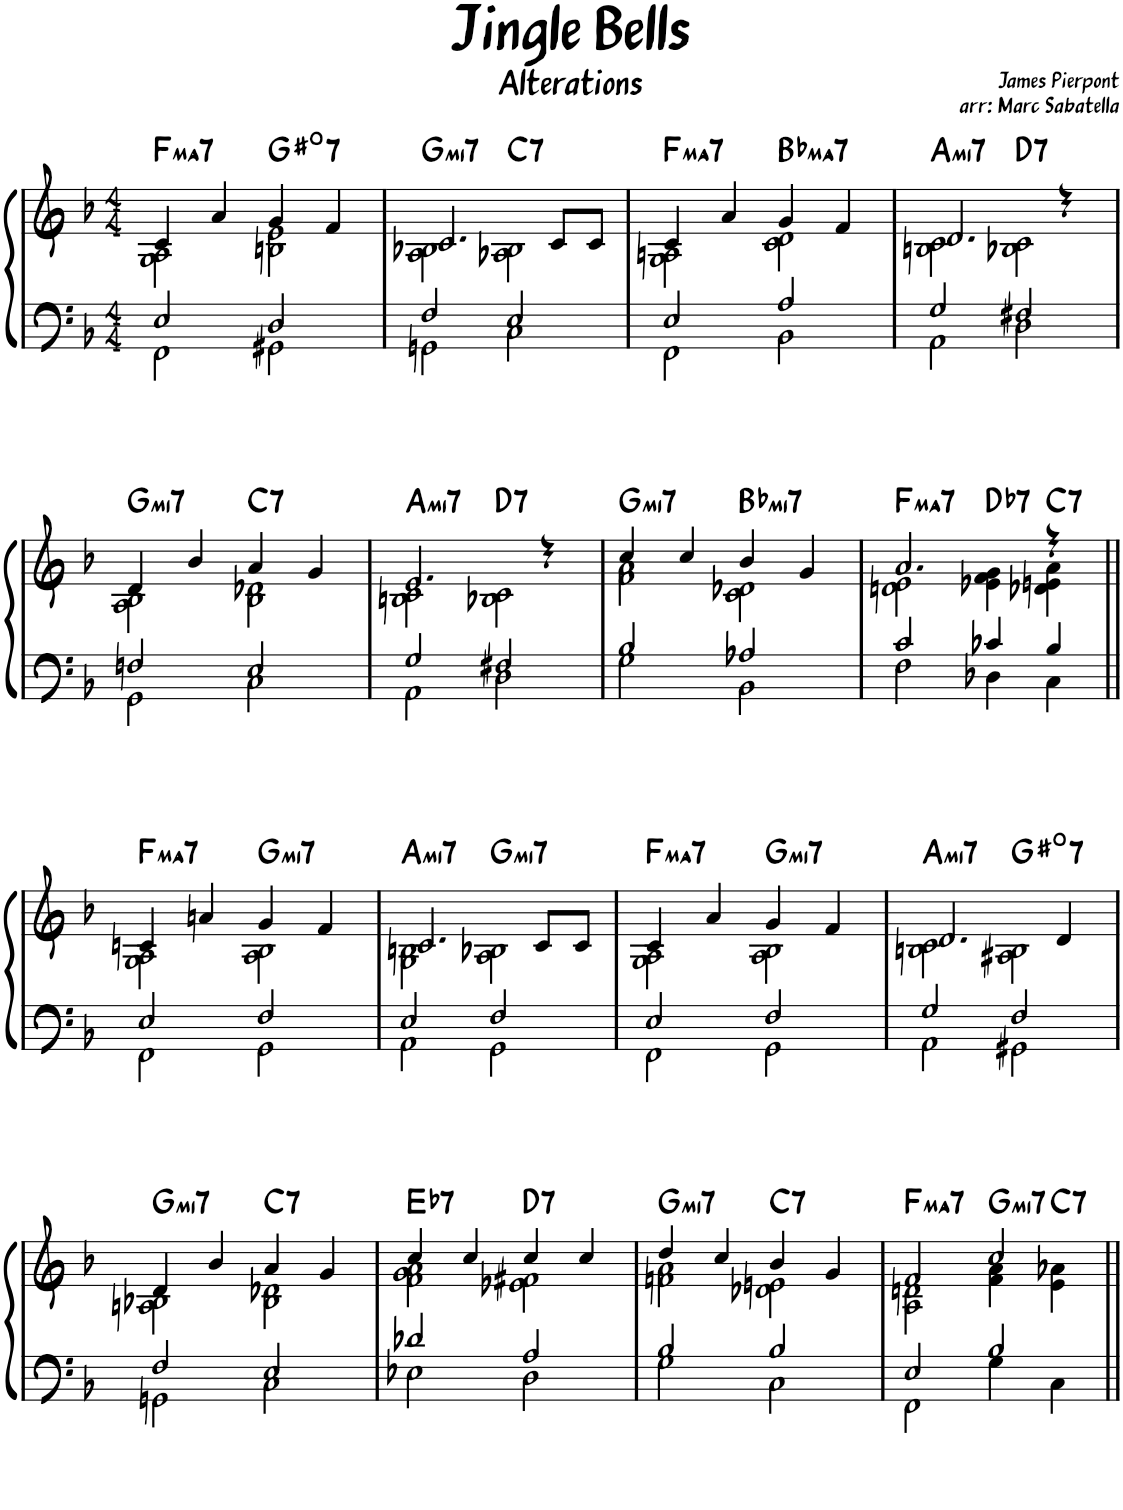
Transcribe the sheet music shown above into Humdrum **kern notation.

**kern	**kern	**harte
*part1	*part1	*part1
*staff2	*staff1	*
*I"Piano	*	*
*I'Pno.	*	*
*clefF4	*clefG2	*
*k[b-]	*k[b-]	*
*M4/4	*M4/4	*
=1	=1	=1
*^	*^	*
!	!	!	!	!LO:H:kt=ma7
2E/	2FF\	4c/	2G\ 2A\	F:maj7
.	.	4a/	.	.
!	!	!	!	!LO:H:kt=7
2D/	2GG#X\	4g/	2Bn\ 2e\	G#:dim7
.	.	4f/	.	.
=2	=2	=2	=2	=2
!	!	!	!	!LO:H:kt=mi7
2F/	2GGn\	2.c/	2A\ 2B-X\	G:min7
!	!	!	!	!LO:H:kt=7
2E/	2C\	.	2A-X\ 2B-\	C:7
.	.	8c/L	.	.
.	.	8c/J	.	.
=3	=3	=3	=3	=3
!	!	!	!	!LO:H:kt=ma7
2E/	2FF\	4c/	2G\ 2An\	F:maj7
.	.	4a/	.	.
!	!	!	!	!LO:H:kt=ma7
2A/	2BB-\	4g/	2c\ 2d\	Bb:maj7
.	.	4f/	.	.
=4	=4	=4	=4	=4
!	!	!	!	!LO:H:kt=mi7
2G/	2AA\	2.d/	2Bn\ 2c\	A:min7
!	!	!	!	!LO:H:kt=7
2F#X/	2D\	.	2B-X\ 2c\	D:7
.	.	4r	.	.
!!LO:LB:g=z	!!
=5	=5	=5	=5	=5
!	!	!	!	!LO:H:kt=mi7
2Fn/	2GG\	4d/	2A\ 2B-\	G:min7
.	.	4b-/	.	.
!	!	!	!	!LO:H:kt=7
2E/	2C\	4a/	2B-\ 2d-X\	C:7
.	.	4g/	.	.
=6	=6	=6	=6	=6
!	!	!	!	!LO:H:kt=mi7
2G/	2AA\	2.e/	2Bn\ 2c\	A:min7
!	!	!	!	!LO:H:kt=7
2F#X/	2D\	.	2B-X\ 2c\	D:7
.	.	4r	.	.
=7	=7	=7	=7	=7
!	!	!	!	!LO:H:kt=mi7
2B-/	2G\	4cc/	2f\ 2a\	G:min7
.	.	4cc/	.	.
!	!	!	!	!LO:H:kt=mi7
2A-X/	2BB-\	4b-/	2c\ 2d-X\	Bb:min7
.	.	4g/	.	.
=8	=8	=8	=8	=8
!	!	!	!	!LO:H:kt=ma7
2c/	2F\	2.a/	2dn\ 2e\	F:maj7
!	!	!	!	!LO:H:kt=7
4c-X/	4D-X\	.	4e-X\ 4f\ 4g\	Db:7
!	!	!	!	!LO:H:kt=7
4B-/	4C\	4r	4d-X\ 4en\ 4a\	C:7
!!LO:LB:g=z	!!
=9||	=9||	=9||	=9||	=9||
!	!	!	!	!LO:H:kt=ma7
2E/	2FF\	4cn/	2G\ 2A\	F:maj7
.	.	4an/	.	.
!	!	!	!	!LO:H:kt=mi7
2F/	2GG\	4g/	2A\ 2B-\	G:min7
.	.	4f/	.	.
=10	=10	=10	=10	=10
!	!	!	!	!LO:H:kt=mi7
2E/	2AA\	2.c/	2G\ 2Bn\	A:min7
!	!	!	!	!LO:H:kt=mi7
2F/	2GG\	.	2A\ 2B-X\	G:min7
.	.	8c/L	.	.
.	.	8c/J	.	.
=11	=11	=11	=11	=11
!	!	!	!	!LO:H:kt=ma7
2E/	2FF\	4c/	2G\ 2A\	F:maj7
.	.	4a/	.	.
!	!	!	!	!LO:H:kt=mi7
2F/	2GG\	4g/	2A\ 2B-\	G:min7
.	.	4f/	.	.
=12	=12	=12	=12	=12
!	!	!	!	!LO:H:kt=mi7
2G/	2AA\	2.d/	2Bn\ 2c\	A:min7
!	!	!	!	!LO:H:kt=7
2F/	2GG#X\	.	2A#X\ 2B\	G#:dim7
.	.	4d/	.	.
!!LO:LB:g=z	!!
=13	=13	=13	=13	=13
!	!	!	!	!LO:H:kt=mi7
2F/	2GGn\	4d/	2An\ 2B-X\	G:min7
.	.	4b-/	.	.
!	!	!	!	!LO:H:kt=7
2E/	2C\	4a/	2B-\ 2d-X\	C:7
.	.	4g/	.	.
=14	=14	=14	=14	=14
!	!	!	!	!LO:H:kt=7
2d-X/	2E-X\	4cc/	2f\ 2g\ 2a\	Eb:7
.	.	4cc/	.	.
!	!	!	!	!LO:H:kt=7
2A/	2D\	4cc/	2e-X\ 2f#X\	D:7
.	.	4cc/	.	.
=15	=15	=15	=15	=15
!	!	!	!	!LO:H:kt=mi7
2B-/	2G\	4dd/	2fn\ 2a\	G:min7
.	.	4cc/	.	.
!	!	!	!	!LO:H:kt=7
2B-/	2C\	4b-/	2d-X\ 2en\	C:7
.	.	4g/	.	.
=16	=16	=16	=16	=16
!	!	!	!	!LO:H:kt=ma7
2E/	2FF\	2f/	2A\ 2dn\	F:maj7
!	!	!	!	!LO:H:kt=mi7
2B-/	4G\	2cc/	4f\ 4a\	G:min7
!	!	!	!	!LO:H:kt=7
.	4C\	.	4e\ 4a-X\	C:7
*v	*v	*	*	*
*	*v	*v	*
=||	=||	=||
*-	*-	*-
